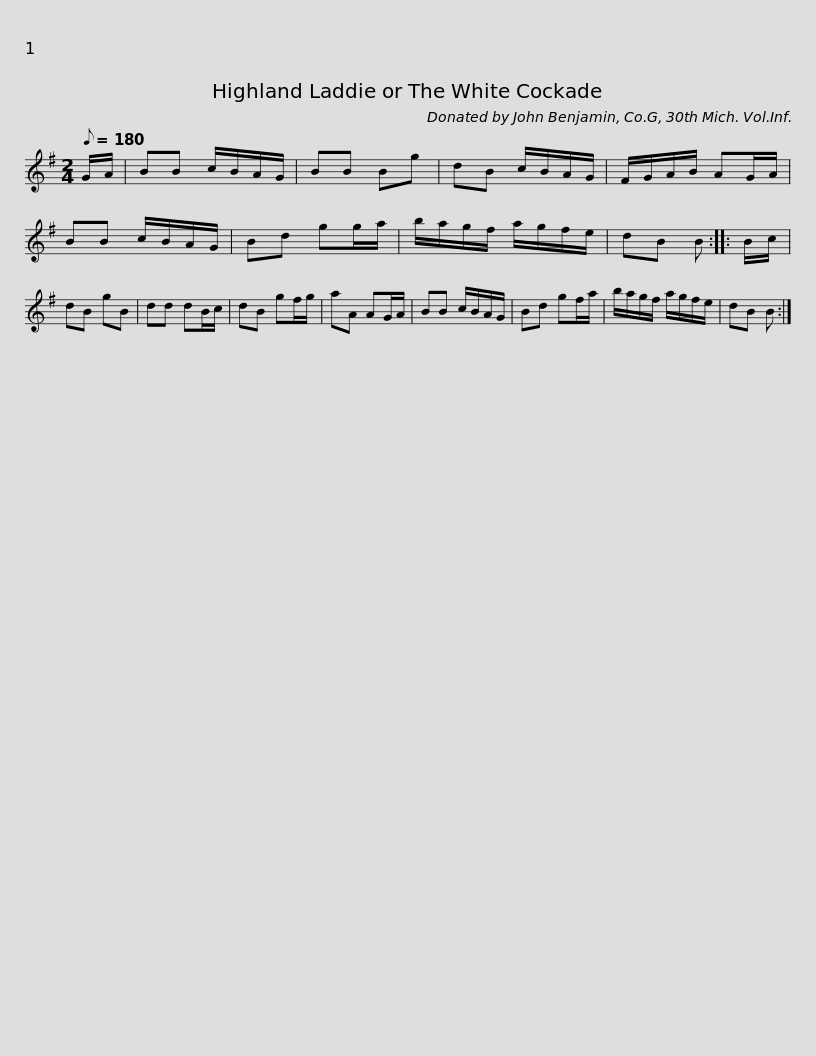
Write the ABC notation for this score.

X:1
L:1/8
Q:1/8=180
M:2/4
I:linebreak $
K:none
V:1 treble transpose="8 "
V:1
[K:G] G/A/ | BB c/B/A/G/ | BB Bg | dB c/B/A/G/ | F/G/A/B/ AG/A/ | %5
 BB c/B/A/G/ | Bd gg/a/ | b/a/g/f/ a/g/f/e/ |$ dB B :: B/c/ | %10
 dB gB | dd dB/c/ | dB gf/g/ | aA AG/A/ | BB c/B/A/G/ | %15
 Bd gf/a/ | b/a/g/f/ a/g/f/e/ |$ dB B :| %18
